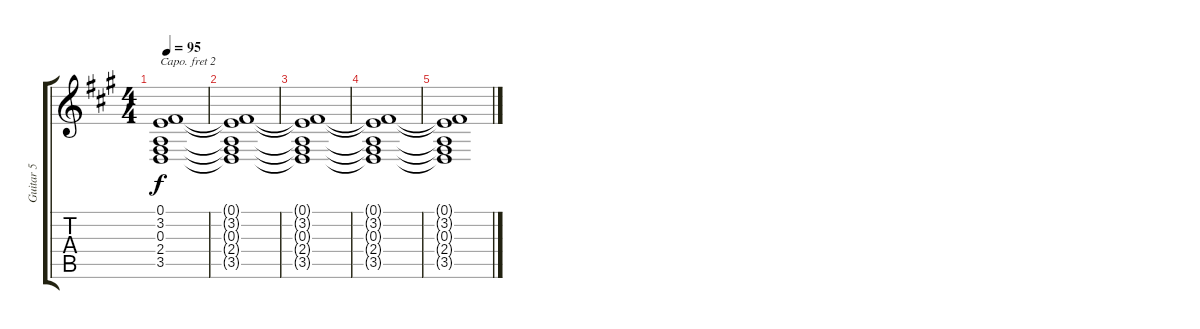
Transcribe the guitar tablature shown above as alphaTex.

\track ("Guitar 5" "Guitar 5") {instrument pad7halo}
\staff {score tabs}
\capo 2
\tuning (E4 B3 G3 D3 A2 E2) {hide}
\ts (4 4)
\tempo 95
\clef g2
\ks a
(0.1{t} 3.2{t} 0.3{t} 2.4{t} 3.5{t}).1{dy f} |
(0.1{t} 3.2{t} 0.3{t} 2.4{t} 3.5{t}).1 |
(0.1{t} 3.2{t} 0.3{t} 2.4{t} 3.5{t}).1 |
(0.1{t} 3.2{t} 0.3{t} 2.4{t} 3.5{t}).1 |
(0.1{t} 3.2{t} 0.3{t} 2.4{t} 3.5{t}).1
